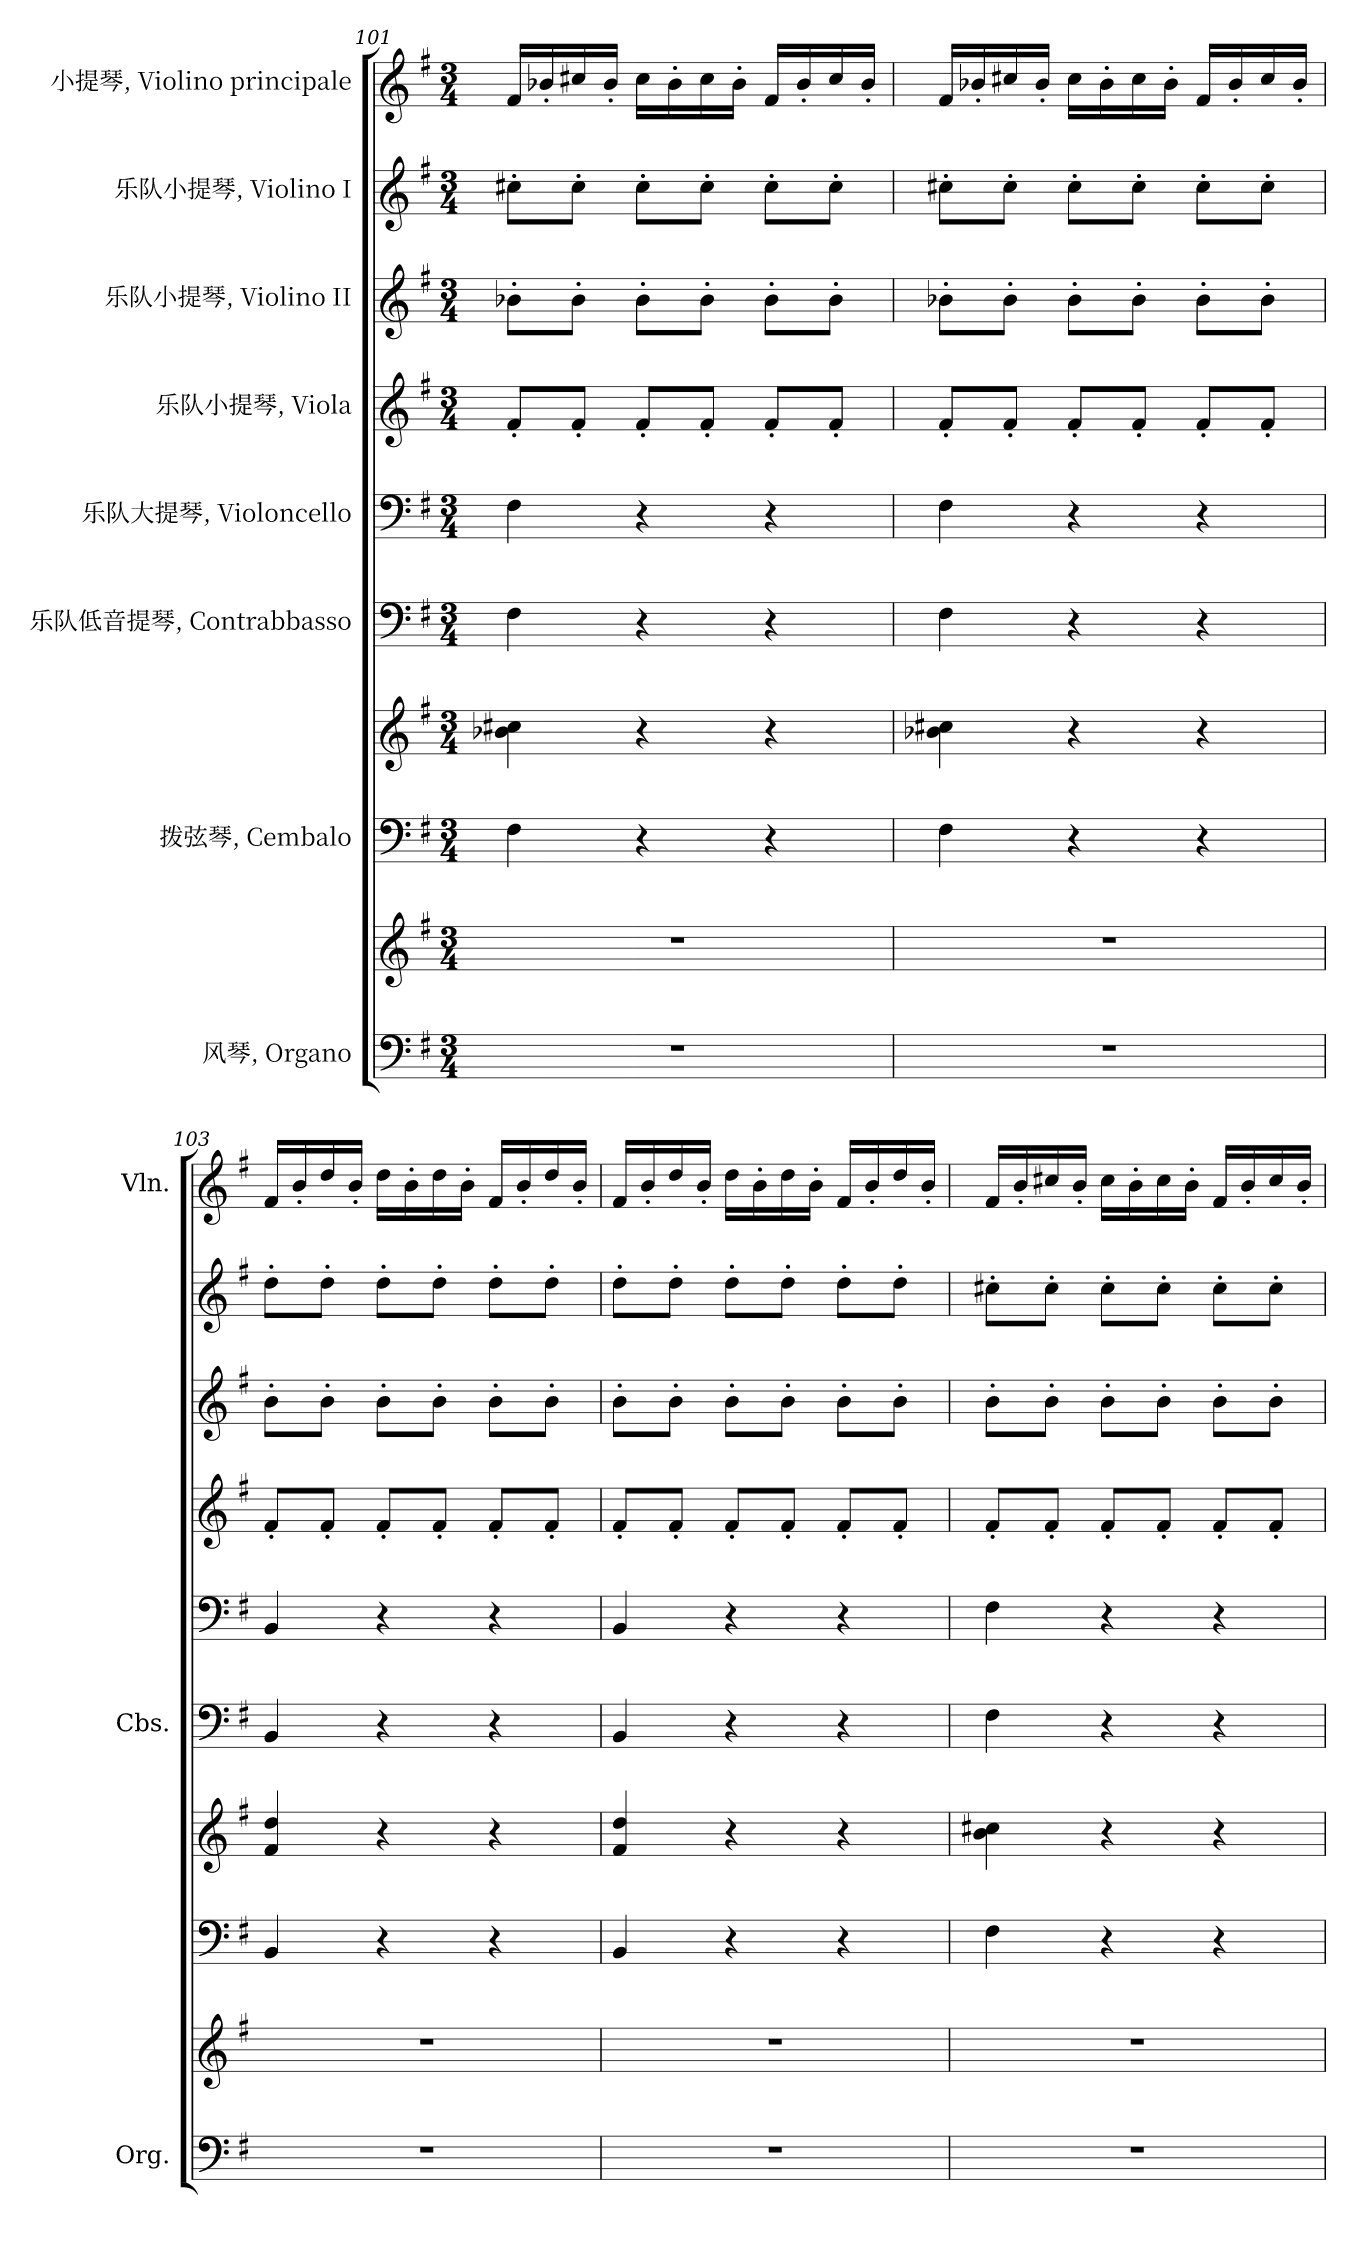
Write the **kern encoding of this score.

**kern	**kern	**kern	**kern	**kern	**kern	**kern	**kern	**kern	**kern
*part8	*part8	*part7	*part7	*part6	*part5	*part4	*part3	*part2	*part1
*staff10	*staff9	*staff8	*staff7	*staff6	*staff5	*staff4	*staff3	*staff2	*staff1
*I"风琴, Organo	*	*I"拨弦琴, Cembalo	*	*I"乐队低音提琴, Contrabbasso	*I"乐队大提琴, Violoncello	*I"乐队小提琴, Viola	*I"乐队小提琴, Violino II	*I"乐队小提琴, Violino I	*I"小提琴, Violino principale
*I'Org.	*	*	*	*I'Cbs.	*	*	*	*	*I'Vln.
*clefF4	*clefG2	*clefF4	*clefG2	*clefF4	*clefF4	*clefG2	*clefG2	*clefG2	*clefG2
*	*	*	*	*ITrd7c12	*	*	*	*	*
*k[f#]	*k[f#]	*k[f#]	*k[f#]	*k[f#]	*k[f#]	*k[f#]	*k[f#]	*k[f#]	*k[f#]
*M3/4	*M3/4	*M3/4	*M3/4	*M3/4	*M3/4	*M3/4	*M3/4	*M3/4	*M3/4
=101	=101	=101	=101	=101	=101	=101	=101	=101	=101
2.r	2.r	4F#\	4b-X\ 4cc#X\	4FF#\	4F#\	8f#'/L	8b-X'\L	8cc#X'\L	16f#/LL
.	.	.	.	.	.	.	.	.	16b-X'/
.	.	.	.	.	.	8f#'/J	8b-'\J	8cc#'\J	16cc#X/
.	.	.	.	.	.	.	.	.	16b-'/JJ
.	.	4r	4r	4r	4r	8f#'/L	8b-'\L	8cc#'\L	16cc#\LL
.	.	.	.	.	.	.	.	.	16b-'\
.	.	.	.	.	.	8f#'/J	8b-'\J	8cc#'\J	16cc#\
.	.	.	.	.	.	.	.	.	16b-'\JJ
.	.	4r	4r	4r	4r	8f#'/L	8b-'\L	8cc#'\L	16f#/LL
.	.	.	.	.	.	.	.	.	16b-'/
.	.	.	.	.	.	8f#'/J	8b-'\J	8cc#'\J	16cc#/
.	.	.	.	.	.	.	.	.	16b-'/JJ
!!LO:PB:g=z
=102	=102	=102	=102	=102	=102	=102	=102	=102	=102
2.r	2.r	4F#\	4b-X\ 4cc#X\	4FF#\	4F#\	8f#'/L	8b-X'\L	8cc#X'\L	16f#/LL
.	.	.	.	.	.	.	.	.	16b-X'/
.	.	.	.	.	.	8f#'/J	8b-'\J	8cc#'\J	16cc#X/
.	.	.	.	.	.	.	.	.	16b-'/JJ
.	.	4r	4r	4r	4r	8f#'/L	8b-'\L	8cc#'\L	16cc#\LL
.	.	.	.	.	.	.	.	.	16b-'\
.	.	.	.	.	.	8f#'/J	8b-'\J	8cc#'\J	16cc#\
.	.	.	.	.	.	.	.	.	16b-'\JJ
.	.	4r	4r	4r	4r	8f#'/L	8b-'\L	8cc#'\L	16f#/LL
.	.	.	.	.	.	.	.	.	16b-'/
.	.	.	.	.	.	8f#'/J	8b-'\J	8cc#'\J	16cc#/
.	.	.	.	.	.	.	.	.	16b-'/JJ
=103	=103	=103	=103	=103	=103	=103	=103	=103	=103
2.r	2.r	4BB/	4f#/ 4dd/	4BBB/	4BB/	8f#'/L	8b'\L	8dd'\L	16f#/LL
.	.	.	.	.	.	.	.	.	16b'/
.	.	.	.	.	.	8f#'/J	8b'\J	8dd'\J	16dd/
.	.	.	.	.	.	.	.	.	16b'/JJ
.	.	4r	4r	4r	4r	8f#'/L	8b'\L	8dd'\L	16dd\LL
.	.	.	.	.	.	.	.	.	16b'\
.	.	.	.	.	.	8f#'/J	8b'\J	8dd'\J	16dd\
.	.	.	.	.	.	.	.	.	16b'\JJ
.	.	4r	4r	4r	4r	8f#'/L	8b'\L	8dd'\L	16f#/LL
.	.	.	.	.	.	.	.	.	16b'/
.	.	.	.	.	.	8f#'/J	8b'\J	8dd'\J	16dd/
.	.	.	.	.	.	.	.	.	16b'/JJ
=104	=104	=104	=104	=104	=104	=104	=104	=104	=104
2.r	2.r	4BB/	4f#/ 4dd/	4BBB/	4BB/	8f#'/L	8b'\L	8dd'\L	16f#/LL
.	.	.	.	.	.	.	.	.	16b'/
.	.	.	.	.	.	8f#'/J	8b'\J	8dd'\J	16dd/
.	.	.	.	.	.	.	.	.	16b'/JJ
.	.	4r	4r	4r	4r	8f#'/L	8b'\L	8dd'\L	16dd\LL
.	.	.	.	.	.	.	.	.	16b'\
.	.	.	.	.	.	8f#'/J	8b'\J	8dd'\J	16dd\
.	.	.	.	.	.	.	.	.	16b'\JJ
.	.	4r	4r	4r	4r	8f#'/L	8b'\L	8dd'\L	16f#/LL
.	.	.	.	.	.	.	.	.	16b'/
.	.	.	.	.	.	8f#'/J	8b'\J	8dd'\J	16dd/
.	.	.	.	.	.	.	.	.	16b'/JJ
!!LO:PB:g=z
=105	=105	=105	=105	=105	=105	=105	=105	=105	=105
2.r	2.r	4F#\	4b\ 4cc#X\	4FF#\	4F#\	8f#'/L	8b'\L	8cc#X'\L	16f#/LL
.	.	.	.	.	.	.	.	.	16b'/
.	.	.	.	.	.	8f#'/J	8b'\J	8cc#'\J	16cc#X/
.	.	.	.	.	.	.	.	.	16b'/JJ
.	.	4r	4r	4r	4r	8f#'/L	8b'\L	8cc#'\L	16cc#\LL
.	.	.	.	.	.	.	.	.	16b'\
.	.	.	.	.	.	8f#'/J	8b'\J	8cc#'\J	16cc#\
.	.	.	.	.	.	.	.	.	16b'\JJ
.	.	4r	4r	4r	4r	8f#'/L	8b'\L	8cc#'\L	16f#/LL
.	.	.	.	.	.	.	.	.	16b'/
.	.	.	.	.	.	8f#'/J	8b'\J	8cc#'\J	16cc#/
.	.	.	.	.	.	.	.	.	16b'/JJ
=	=	=	=	=	=	=	=	=	=
*-	*-	*-	*-	*-	*-	*-	*-	*-	*-
